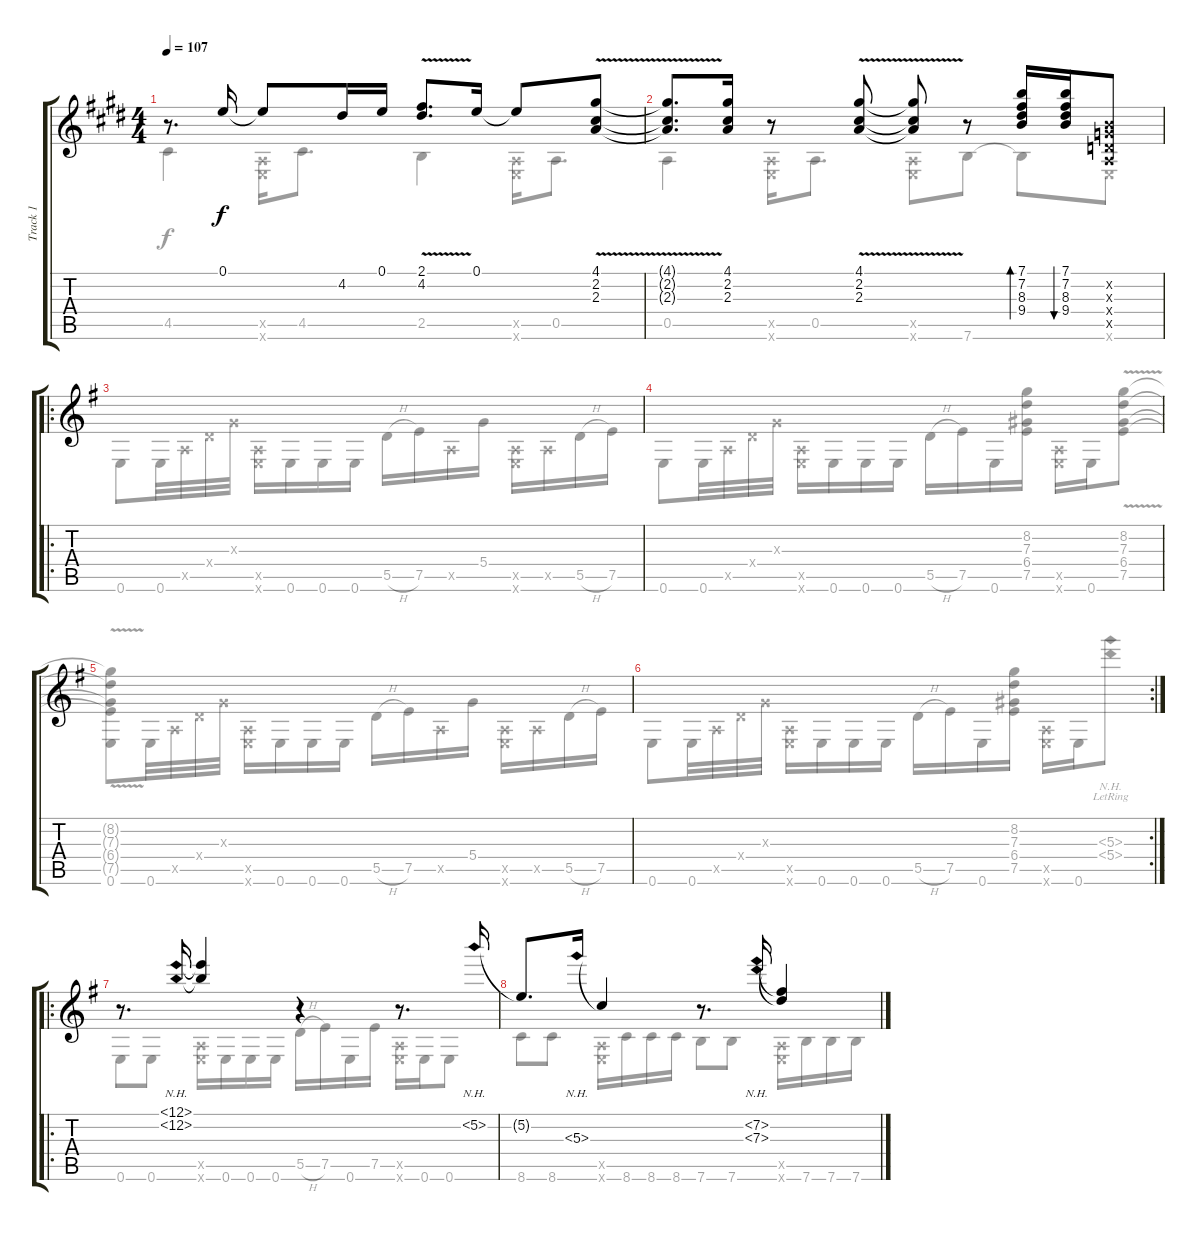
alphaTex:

\track ("Track 1" "Track 1") {instrument acousticguitarsteel}
\staff {score tabs}
\tuning (E4 B3 G3 D3 A2 E2) {hide}
\voice
\ts (4 4)
\tempo 107
\clef g2
\ks e
r.8{d dy f} 0.1.16 0.1{t}.8 4.2.16 0.1.16 (2.1{v} 4.2{v}).8{d} 0.1.16 0.1{t}.8 (4.1{v} 2.2{v} 2.3{v}).8 |
(4.1{t} 2.2{t} 2.3{t}).8{d} (4.1 2.2 2.3).16 r.8 (4.1{v} 2.2{v} 2.3{v}).8 (4.1{t} 2.2{t} 2.3{t}).8 r.8 (7.1 7.2 8.3 9.4).16{bd 60} (7.1 7.2 8.3 9.4).16{bu 60} (0.2{x} 0.3{x} 0.4{x} 0.5{x}).8 |
\ro
\ks eminor
|
|
|
\rc 2
|
\ro
r.8{d} (12.1{nh} 12.2{nh}).16 (12.1{t} 12.2{t}).4 r.4 r.8{d} 5.2{nh}.16 |
5.2{t}.8{d} 5.3{nh}.16 5.3{t}.4 r.8{d} (7.2{nh} 7.3{nh}).16 (7.2{t} 7.3{t}).4
\voice
\clef g2
\ottava regular
\simile none
\ks e
4.5.4{dy f} (0.5{x} 0.6{x}).16 4.5.8{d} 2.5.4 (0.5{x} 0.6{x}).16 0.5.8{d} |
0.5.4 (0.5{x} 0.6{x}).16 0.5.8{d} (0.5{x} 0.6{x}).8 7.6.8 7.6{t}.8 0.6{x}.8 |
\ks eminor
0.6.8 0.6.32 0.5{x}.32 0.4{x}.32 0.3{x}.32 (0.5{x} 0.6{x}).16 0.6.16 0.6.16 0.6.16 5.5{h}.16 7.5.16 0.5{x}.16 5.4.16 (0.5{x} 0.6{x}).16 0.5{x}.16 5.5{h}.16 7.5.16 |
0.6.8 0.6.32 0.5{x}.32 0.4{x}.32 0.3{x}.32 (0.5{x} 0.6{x}).16 0.6.16 0.6.16 0.6.16 5.5{h}.16 7.5.16 0.6.16 (8.2 7.3 6.4 7.5).16 (0.5{x} 0.6{x}).16 0.6.16 (8.2{v} 7.3{v} 6.4{v} 7.5{v}).8 |
(8.2{t} 7.3{t} 6.4{t} 7.5{t} 0.6).8 0.6.32 0.5{x}.32 0.4{x}.32 0.3{x}.32 (0.5{x} 0.6{x}).16 0.6.16 0.6.16 0.6.16 5.5{h}.16 7.5.16 0.5{x}.16 5.4.16 (0.5{x} 0.6{x}).16 0.5{x}.16 5.5{h}.16 7.5.16 |
0.6.8 0.6.32 0.5{x}.32 0.4{x}.32 0.3{x}.32 (0.5{x} 0.6{x}).16 0.6.16 0.6.16 0.6.16 5.5{h}.16 7.5.16 0.6.16 (8.2 7.3 6.4 7.5).16 (0.5{x} 0.6{x}).16 0.6.16 (5.3{nh lr} 5.4{nh lr}).8 |
0.6.8 0.6.8 (0.5{x} 0.6{x}).16 0.6.16 0.6.16 0.6.16 5.5{h}.16 7.5.16 0.6.16 7.5.16 (0.5{x} 0.6{x}).16 0.6.16 0.6.8 |
8.6.8 8.6.8 (0.5{x} 0.6{x}).16 8.6.16 8.6.16 8.6.16 7.6.8 7.6.8 (0.5{x} 0.6{x}).16 7.6.16 7.6.16 7.6.16
